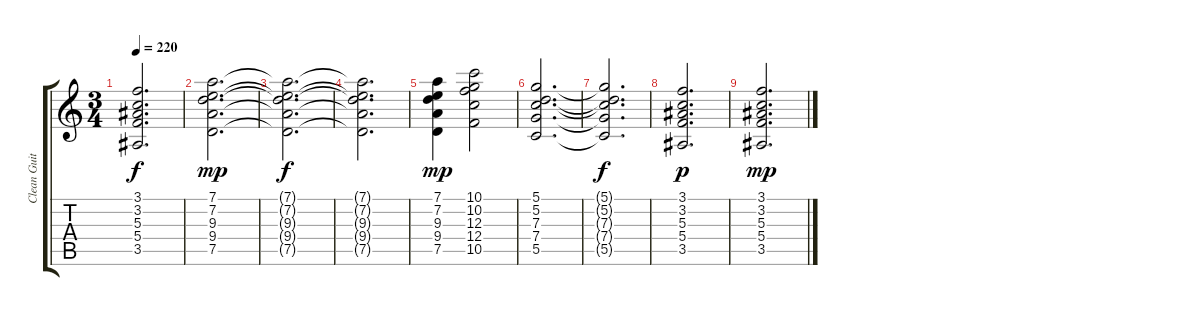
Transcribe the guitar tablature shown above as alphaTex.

\track ("Clean Guitar" "Clean Guit") {instrument electricguitarjazz}
\staff {score tabs}
\tuning (D4 A3 F3 C3 G2 C2) {hide}
\ts (3 4)
\tempo 220
\clef g2
\ks c
(3.1{t} 3.2{t} 5.3{t} 5.4{t} 3.5{t}).2{d dy f} |
(7.1 7.2 9.3 9.4 7.5).2{d dy mp} |
(7.1{t} 7.2{t} 9.3{t} 9.4{t} 7.5{t}).2{d dy f} |
(7.1{t} 7.2{t} 9.3{t} 9.4{t} 7.5{t}).2{d} |
(7.1 7.2 9.3 9.4 7.5).4{dy mp} (10.1 10.2 12.3 12.4 10.5).2 |
(5.1 5.2 7.3 7.4 5.5).2{d} |
(5.1{t} 5.2{t} 7.3{t} 7.4{t} 5.5{t}).2{d dy f} |
(3.1 3.2 5.3 5.4 3.5).2{d dy p} |
(3.1 3.2 5.3 5.4 3.5).2{d dy mp}
